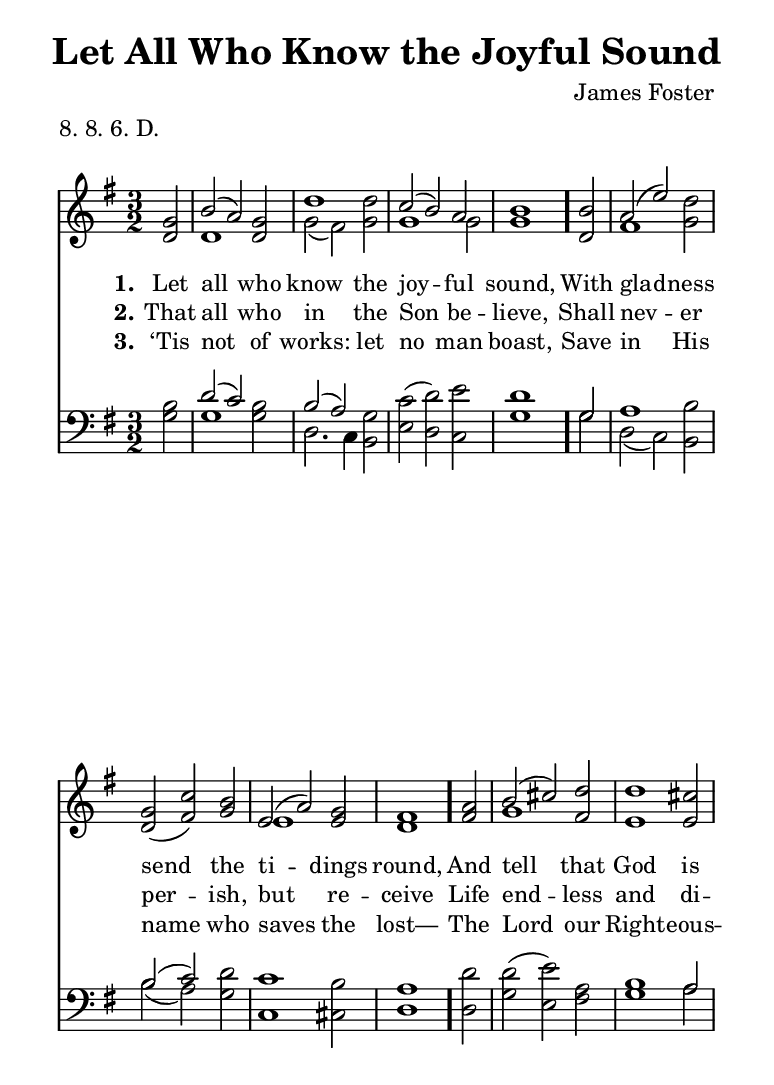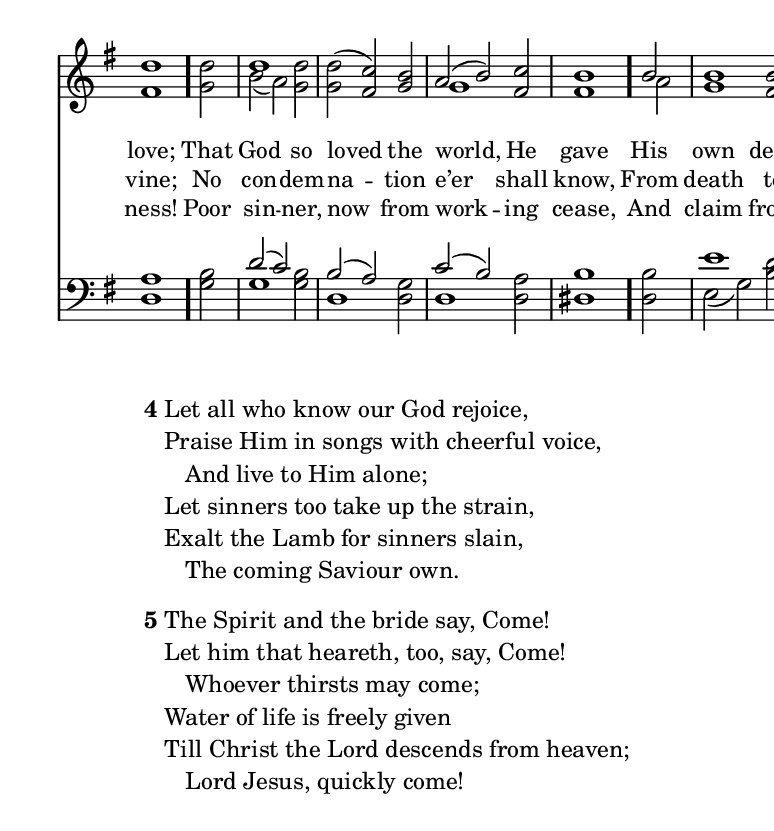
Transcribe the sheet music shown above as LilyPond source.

\include "common/global.ily"
\paper {
  \include "common/paper.ily"
  systems-per-page = ##f
  system-count = 3
score-markup-spacing.padding = 3
score-markup-spacing.basic-distance = 3

}

\header{
  %gospel
  hymnnumber = "100"
  title = "Let All Who Know the Joyful Sound"
  tunename = "Pembroke" % see https://hymnary.org/tune/pembroke_foster
  meter = "8. 8. 6. D."
  poet = "" % not found at hymnary.org ; anonymous in Little Flock ; original has "T. Kelly"
  composer = "James Foster" % see https://hymnary.org/tune/pembroke_foster
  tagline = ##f
}

% for fermata in MIDI
ta = { \tempo 2=100 }
tb = { \tempo 2=50 }

global = {
  \include "common/overrides.ily"
  \override Staff.TimeSignature.style = #'numbered
  \time 3/2
  \override Score.MetronomeMark.transparent = ##t % hide all fermata changes too
  \ta
  \key g \major
  \partial 2
  \autoBeamOff
}

notesSoprano = {
\global
\relative c'' {

  g2 | b( a) g | d'1 d2 | c( b) a | b1
  b2 | a( e') d | g,( c) b | e,( a) g | fis1 \eogbreak
  a2 | b( cis) d | d1 cis2 | d1
  d2 | d1 d2 | d( c) b | a( b) c | b1 \eogbreak
  b2 | b1 b2 | e1 \grace { b2( a2) } g2 | d'( c) b | a1
  b2 | c( d) e | d1 fis,2 | g1

  \bar "|."

}
}

notesAlto = {
\global
\relative e' {

  d2 | d1 d2 | g( fis) g | g1 g2 | g1
  d2 | fis1 g2 | d( fis) g | e1 e2 | d1
  fis2 | g1 fis2 | e1 e2 | fis1
  g2 | b( a) g | g( fis) g | g1 fis2 | fis1
  a2 | g1 fis2 | e1 d2 | a'1 g2 | g( fis)
  g2 | g1 g2 | g( fis) d | d1

}
}

notesTenor = {
\global
\relative a {

  b2 | d( c) b | b( a) g | c( d) e | d1
  g,2 | a1 b2 | b(c) d | c1 b2 | a1
  d2 | d( e) a, | b1 a2 | a1
  b2 | d( c) b | b( a) g | c( b) a | b1
  b2 | e1 d2 | c1 d2 | d1 d2 | d1
  d2 | c( b) a | b( a) c | b1

}
}

notesBass = {
\global
\relative f {

  g2 | g1 g2 | d2. c4 b2 | e( d) c | g'1
  g2 | d( c) b | b'( a) g | c,1 cis2 | d1
  d2 | g( e) fis | g1 a2 | d,1
  g2 | g1 g2 | d1 d2 | d1 d2 | dis1
  dis2 | e( g) b | c1 b2 | fis1 g2 | d1
  g4( fis4) | e2( d) c | d1 d2 | g1

}
}

wordsA = \lyricmode {
\set stanza = "1."

Let all who know the joy -- ful sound, \bar "."
With glad -- ness send the ti -- dings round, \bar "."
And tell that God is love; \bar "."
That God so loved the world, He gave \bar "."
His own dear Son the world to save; \bar "."
God’s mes -- sage from a -- bove. \bar "."

}

wordsB = \lyricmode {
\set stanza = "2."

That all who in the Son be -- lieve,
Shall nev -- er per -- ish, but re -- ceive
Life end -- less and di -- vine;
No con -- dem -- na -- tion e’er shall know,
From death to life they pass be -- low,
And then in glo -- ry shine.

}

wordsC = \lyricmode {
\set stanza = "3."

‘Tis not of works: let no man boast,
Save in His name who saves the lost—
The Lord our Right -- eous -- ness!
Poor sin -- ner, now from work -- ing cease,
And claim from God a blood -- bought peace,
And Je -- sus, Lord, con -- fess.

}

wordsD = \markuplist {

\line { Let all who know our God rejoice, }
\line { Praise Him in songs with cheerful voice, }
\line { { \hspace #2 } And live to Him alone; }
\line { Let sinners too take up the strain, }
\line { Exalt the Lamb for sinners slain, }
\line { { \hspace #2 } The coming Saviour own. }

}

wordsE = \markuplist {

\line { The Spirit and the bride say, Come! }
\line { Let him that heareth, too, say, Come! }
\line { { \hspace #2 } Whoever thirsts may come; }
\line { Water of life is freely given }
\line { Till Christ the Lord descends from heaven; }
\line { { \hspace #2 } Lord Jesus, quickly come! }

}

\score {
  \context ChoirStaff <<
    \context Staff = upper <<
      \set Staff.autoBeaming = ##f
      \set ChoirStaff.systemStartDelimiter = #'SystemStartBar
      \set ChoirStaff.printPartCombineTexts = ##f
      \partcombine #'(2 . 11) \notesSoprano \notesAlto
      \context NullVoice = sopranos { \voiceOne << \notesSoprano >> }
      \context Lyrics = one   \lyricsto sopranos \wordsA
      \context Lyrics = two   \lyricsto sopranos \wordsB
      \context Lyrics = three \lyricsto sopranos \wordsC
    >>
    \context Staff = men <<
      \set Staff.autoBeaming = ##f
      \clef bass
      \set ChoirStaff.printPartCombineTexts = ##f
      \partcombine #'(2 . 11) \notesTenor \notesBass
    >>
  >>
  \layout {
    \include "common/layout.ily"
  }
  #(cond ((ly:get-option 'eog-midi-permitted) #{ \midi{
    \include "common/midi.ily"
  } #}))
}

\markup { \fontsize #0.3 \fill-line { \vcenter \column {
  \vspace #1
  \line{ \bold 4 \column { \wordsD } } \combine \null \vspace #0.4
  \line{ \bold 5 \column { \wordsE } }
} } }

\version "2.19.49"  % necessary for upgrading to future LilyPond versions.

% vi:set et ts=2 sw=2 ai nocindent syntax=lilypond:
